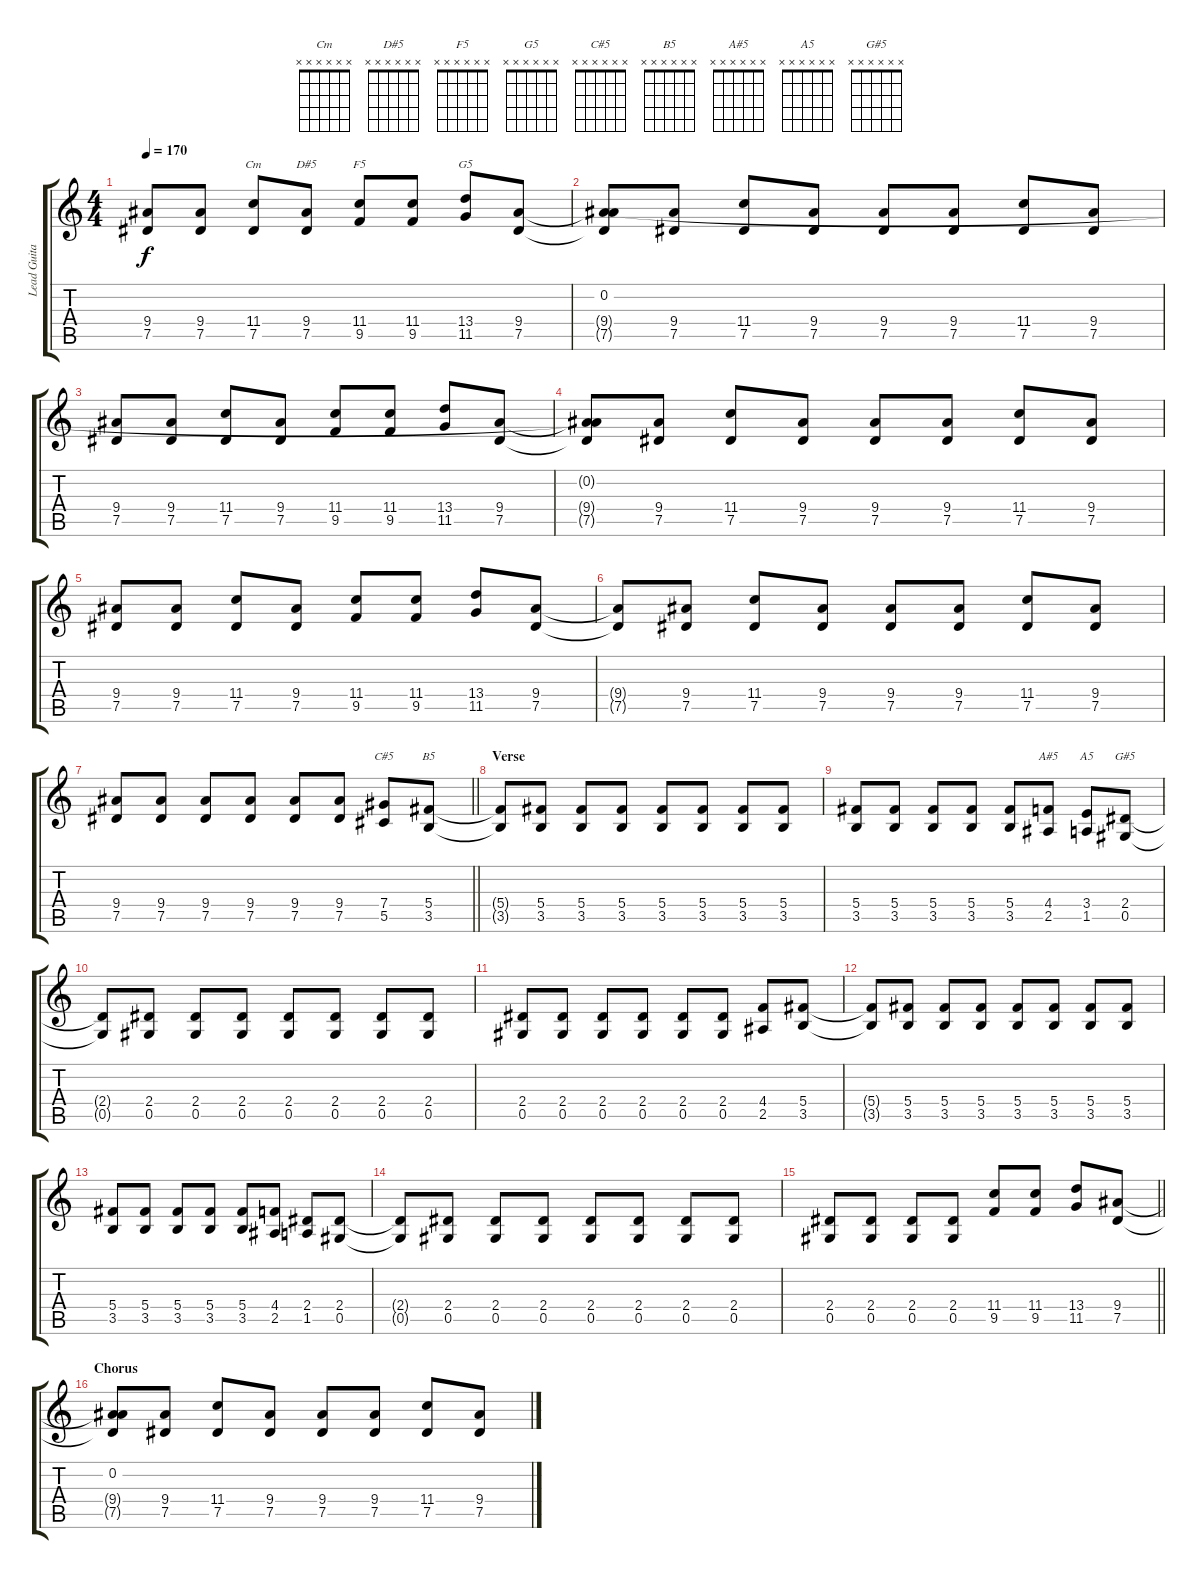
\track ("Lead Guitar: Slash" "Lead Guita") {solo instrument distortionguitar}
\staff {score tabs}
\tuning (Eb4 Bb3 Gb3 Db3 Ab2 Eb2) {hide}
\chord ("Cm" x x x x x x)
\chord ("D#5" x x x x x x)
\chord ("F5" x x x x x x)
\chord ("G5" x x x x x x)
\chord ("C#5" x x x x x x)
\chord ("B5" x x x x x x)
\chord ("A#5" x x x x x x)
\chord ("A5" x x x x x x)
\chord ("G#5" x x x x x x)
\ts (4 4)
\tempo 170
\clef g2
\ks c
(9.4 7.5).8{dy f} (9.4 7.5).8 (11.4 7.5).8{ch "Cm"} (9.4 7.5).8{ch "D#5"} (11.4 9.5).8{ch "F5"} (11.4 9.5).8 (13.4 11.5).8{ch "G5"} (9.4 7.5).8 |
(0.2{t} 9.4{t} 7.5{t}).8 (9.4 7.5).8 (11.4 7.5).8 (9.4 7.5).8 (9.4 7.5).8 (9.4 7.5).8 (11.4 7.5).8 (9.4 7.5).8 |
(9.4 7.5).8 (9.4 7.5).8 (11.4 7.5).8 (9.4 7.5).8 (11.4 9.5).8 (11.4 9.5).8 (13.4 11.5).8 (9.4 7.5).8 |
(0.2{t} 9.4{t} 7.5{t}).8 (9.4 7.5).8 (11.4 7.5).8 (9.4 7.5).8 (9.4 7.5).8 (9.4 7.5).8 (11.4 7.5).8 (9.4 7.5).8 |
(9.4 7.5).8 (9.4 7.5).8 (11.4 7.5).8 (9.4 7.5).8 (11.4 9.5).8 (11.4 9.5).8 (13.4 11.5).8 (9.4 7.5).8 |
(9.4{t} 7.5{t}).8 (9.4 7.5).8 (11.4 7.5).8 (9.4 7.5).8 (9.4 7.5).8 (9.4 7.5).8 (11.4 7.5).8 (9.4 7.5).8 |
\barLineRight lightlight
(9.4 7.5).8 (9.4 7.5).8 (9.4 7.5).8 (9.4 7.5).8 (9.4 7.5).8 (9.4 7.5).8 (7.4 5.5).8{ch "C#5"} (5.4 3.5).8{ch "B5"} |
\section ("" "Verse")
(5.4{t} 3.5{t}).8 (5.4 3.5).8 (5.4 3.5).8 (5.4 3.5).8 (5.4 3.5).8 (5.4 3.5).8 (5.4 3.5).8 (5.4 3.5).8 |
(5.4 3.5).8 (5.4 3.5).8 (5.4 3.5).8 (5.4 3.5).8 (5.4 3.5).8 (4.4 2.5).8{ch "A#5"} (3.4 1.5).8{ch "A5"} (2.4 0.5).8{ch "G#5"} |
(2.4{t} 0.5{t}).8 (2.4 0.5).8 (2.4 0.5).8 (2.4 0.5).8 (2.4 0.5).8 (2.4 0.5).8 (2.4 0.5).8 (2.4 0.5).8 |
(2.4 0.5).8 (2.4 0.5).8 (2.4 0.5).8 (2.4 0.5).8 (2.4 0.5).8 (2.4 0.5).8 (4.4 2.5).8 (5.4 3.5).8 |
(5.4{t} 3.5{t}).8 (5.4 3.5).8 (5.4 3.5).8 (5.4 3.5).8 (5.4 3.5).8 (5.4 3.5).8 (5.4 3.5).8 (5.4 3.5).8 |
(5.4 3.5).8 (5.4 3.5).8 (5.4 3.5).8 (5.4 3.5).8 (5.4 3.5).8 (4.4 2.5).8 (2.4 1.5).8 (2.4 0.5).8 |
(2.4{t} 0.5{t}).8 (2.4 0.5).8 (2.4 0.5).8 (2.4 0.5).8 (2.4 0.5).8 (2.4 0.5).8 (2.4 0.5).8 (2.4 0.5).8 |
\barLineRight lightlight
(2.4 0.5).8 (2.4 0.5).8 (2.4 0.5).8 (2.4 0.5).8 (11.4 9.5).8 (11.4 9.5).8 (13.4 11.5).8 (9.4 7.5).8 |
\section ("" "Chorus")
(0.2 9.4{t} 7.5{t}).8 (9.4 7.5).8 (11.4 7.5).8 (9.4 7.5).8 (9.4 7.5).8 (9.4 7.5).8 (11.4 7.5).8 (9.4 7.5).8
